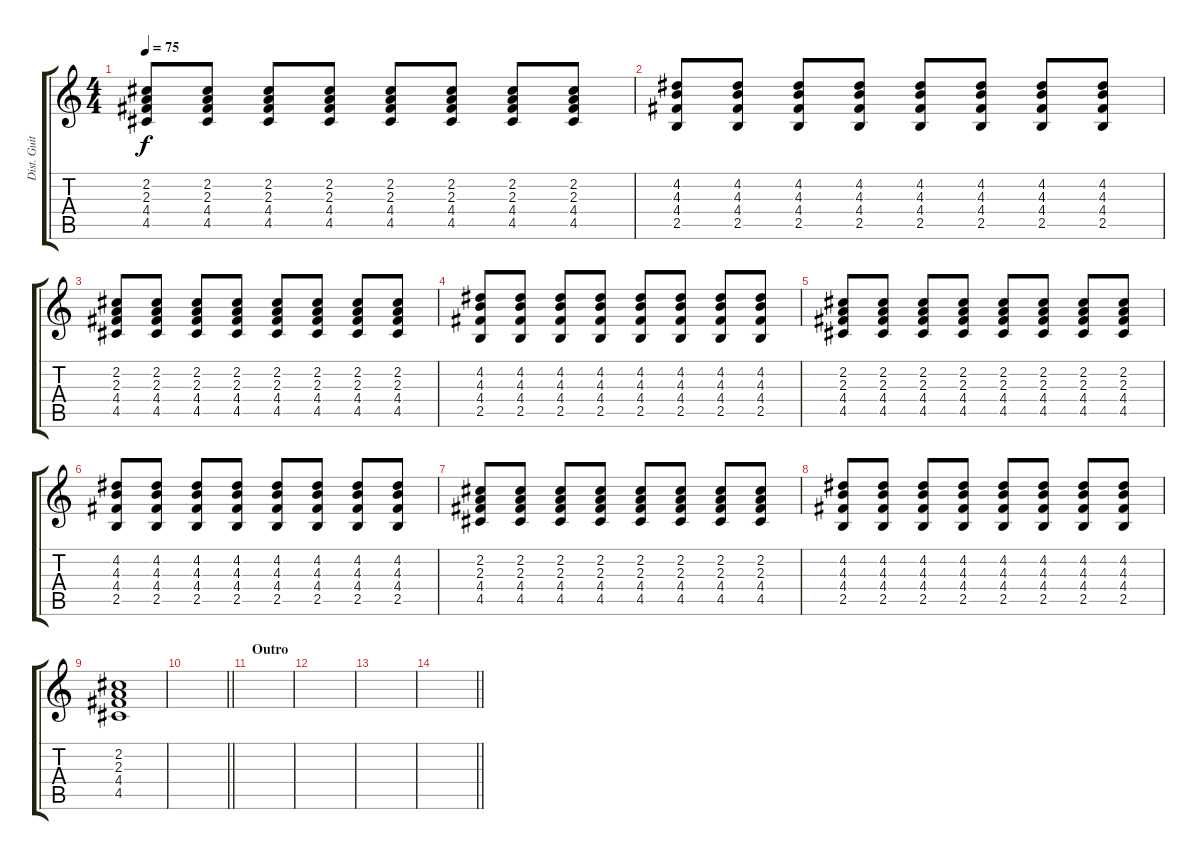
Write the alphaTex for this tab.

\track ("Dist. Guitar" "Dist. Guit") {instrument overdrivenguitar}
\staff {score tabs}
\tuning (E4 B3 G3 D3 A2 E2) {hide}
\ts (4 4)
\tempo 75
\clef g2
\ks c
(2.2 2.3 4.4 4.5).8{dy f} (2.2 2.3 4.4 4.5).8 (2.2 2.3 4.4 4.5).8 (2.2 2.3 4.4 4.5).8 (2.2 2.3 4.4 4.5).8 (2.2 2.3 4.4 4.5).8 (2.2 2.3 4.4 4.5).8 (2.2 2.3 4.4 4.5).8 |
(4.2 4.3 4.4 2.5).8 (4.2 4.3 4.4 2.5).8 (4.2 4.3 4.4 2.5).8 (4.2 4.3 4.4 2.5).8 (4.2 4.3 4.4 2.5).8 (4.2 4.3 4.4 2.5).8 (4.2 4.3 4.4 2.5).8 (4.2 4.3 4.4 2.5).8 |
(2.2 2.3 4.4 4.5).8 (2.2 2.3 4.4 4.5).8 (2.2 2.3 4.4 4.5).8 (2.2 2.3 4.4 4.5).8 (2.2 2.3 4.4 4.5).8 (2.2 2.3 4.4 4.5).8 (2.2 2.3 4.4 4.5).8 (2.2 2.3 4.4 4.5).8 |
(4.2 4.3 4.4 2.5).8 (4.2 4.3 4.4 2.5).8 (4.2 4.3 4.4 2.5).8 (4.2 4.3 4.4 2.5).8 (4.2 4.3 4.4 2.5).8 (4.2 4.3 4.4 2.5).8 (4.2 4.3 4.4 2.5).8 (4.2 4.3 4.4 2.5).8 |
(2.2 2.3 4.4 4.5).8 (2.2 2.3 4.4 4.5).8 (2.2 2.3 4.4 4.5).8 (2.2 2.3 4.4 4.5).8 (2.2 2.3 4.4 4.5).8 (2.2 2.3 4.4 4.5).8 (2.2 2.3 4.4 4.5).8 (2.2 2.3 4.4 4.5).8 |
(4.2 4.3 4.4 2.5).8 (4.2 4.3 4.4 2.5).8 (4.2 4.3 4.4 2.5).8 (4.2 4.3 4.4 2.5).8 (4.2 4.3 4.4 2.5).8 (4.2 4.3 4.4 2.5).8 (4.2 4.3 4.4 2.5).8 (4.2 4.3 4.4 2.5).8 |
(2.2 2.3 4.4 4.5).8 (2.2 2.3 4.4 4.5).8 (2.2 2.3 4.4 4.5).8 (2.2 2.3 4.4 4.5).8 (2.2 2.3 4.4 4.5).8 (2.2 2.3 4.4 4.5).8 (2.2 2.3 4.4 4.5).8 (2.2 2.3 4.4 4.5).8 |
(4.2 4.3 4.4 2.5).8 (4.2 4.3 4.4 2.5).8 (4.2 4.3 4.4 2.5).8 (4.2 4.3 4.4 2.5).8 (4.2 4.3 4.4 2.5).8 (4.2 4.3 4.4 2.5).8 (4.2 4.3 4.4 2.5).8 (4.2 4.3 4.4 2.5).8 |
(2.2 2.3 4.4 4.5).1 |
\barLineRight lightlight
|
\section ("" "Outro")
|
|
|
\barLineRight lightlight
